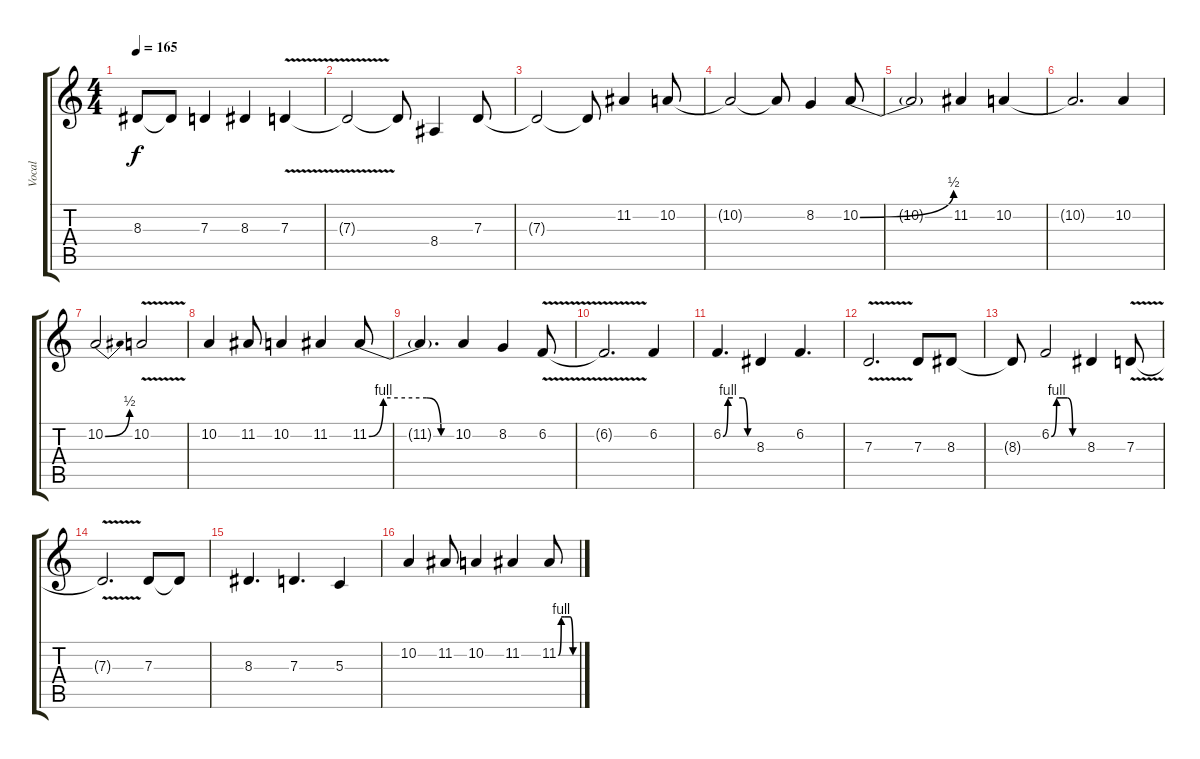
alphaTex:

\track ("Vocal" "Vocal") {instrument stringensemble1}
\staff {score tabs}
\tuning (E4 B3 G3 D3 A2 E2) {hide}
\ts (4 4)
\tempo 165
\clef g2
\ks c
8.3{t}.8{dy f} 8.3{t}.8 7.3.4 8.3.4 7.3{v}.4 |
7.3{t}.2 7.3{t}.8 8.4.4 7.3.8 |
7.3{t}.2 7.3{t}.8 11.2.4 10.2.8 |
10.2{t}.2 10.2{t}.8 8.2.4 10.2{be (bend 0 0 60 2)}.8 |
10.2{t}.2 11.2.4 10.2.4 |
10.2{t}.2{d} 10.2.4 |
10.2{be (bend 0 0 60 2)}.2 10.2{v}.2 |
10.2.4 11.2.8 10.2.4 11.2.4 11.2{be (custom 0 0 10 4 20 4 40 4 50 0 60 0)}.8 |
11.2{t}.4{d} 10.2.4 8.2.4 6.2{v}.8 |
6.2{t}.2{d} 6.2.4 |
6.2{be (custom 0 0 10 4 20 4 40 4 50 0 60 0)}.4{d} 8.3.4 6.2.4{d} |
7.3{v}.2{d} 7.3.8 8.3.8 |
8.3{t}.8 6.2{be (custom 0 0 10 4 20 4 30 4 40 0 50 0 60 0)}.2 8.3.4 7.3{v}.8 |
7.3{t}.2{d} 7.3.8 7.3{t}.8 |
8.3.4{d} 7.3.4{d} 5.3.4 |
10.2.4 11.2.8 10.2.4 11.2.4 11.2{be (custom 0 0 10 4 20 4 40 4 50 0 60 0)}.8
